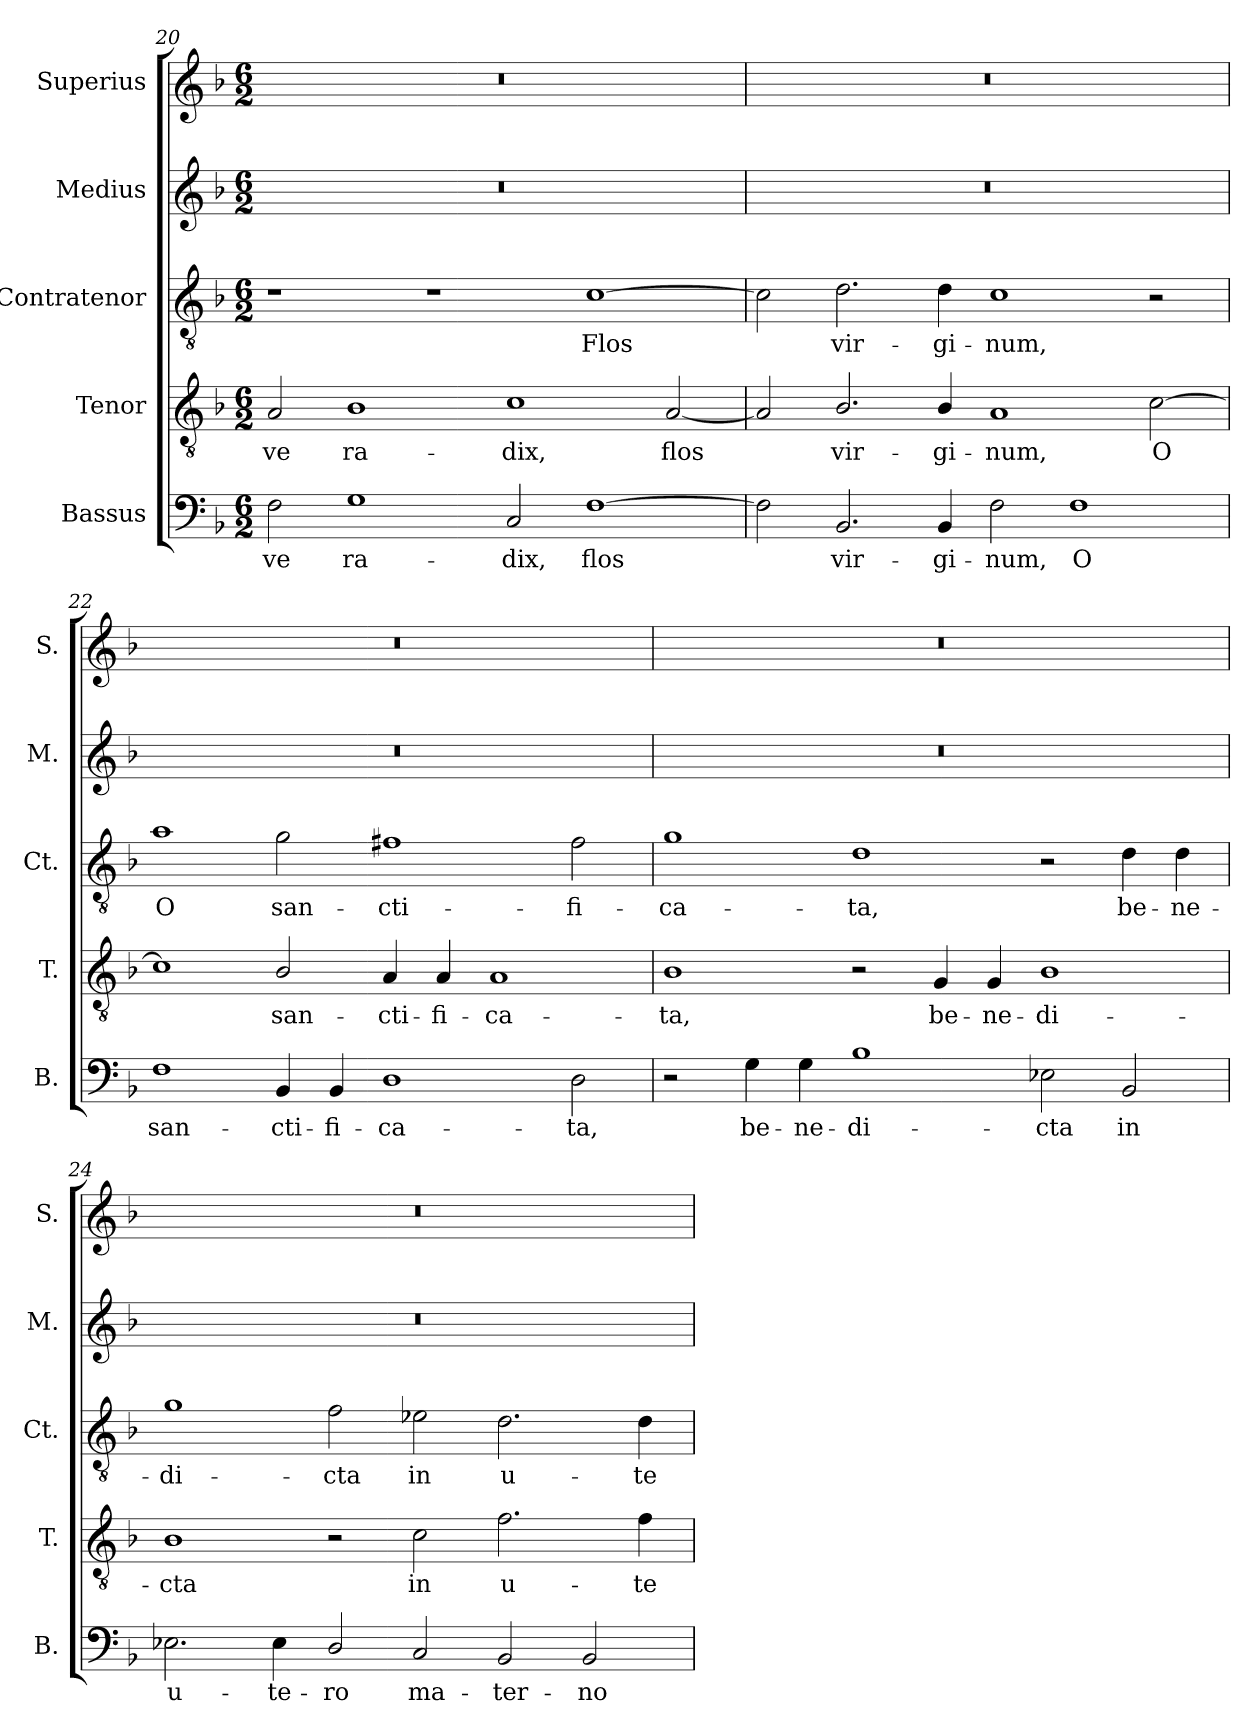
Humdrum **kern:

**kern	**text	**kern	**text	**kern	**text	**kern	**kern
*part5	*part5	*part4	*part4	*part3	*part3	*part2	*part1
*staff5	*staff5	*staff4	*staff4	*staff3	*staff3	*staff2	*staff1
*I"Bassus	*	*I"Tenor	*	*I"Contratenor	*	*I"Medius	*I"Superius
*I'B.	*	*I'T.	*	*I'Ct.	*	*I'M.	*I'S.
!!LO:LB:g=z
*clefF4	*	*clefGv2	*	*clefGv2	*	*clefG2	*clefG2
*	*	*ITrd7c12	*	*ITrd7c12	*	*	*
*k[b-]	*	*k[b-]	*	*k[b-]	*	*k[b-]	*k[b-]
*F:	*	*F:	*	*F:	*	*F:	*F:
*M6/2	*	*M6/2	*	*M6/2	*	*M6/2	*M6/2
=20	=20	=20	=20	=20	=20	=20	=20
!	!LO:LY:b:color=#000000	!	!	!	!	!	!
!	!	!	!LO:LY:b:color=#000000	!	!	!LO:N:vis=1	!LO:N:vis=1
2Fi\	-ve	2AAi/	-ve	1r	.	0.r	0.r
!	!LO:LY:b:color=#000000	!	!	!	!	!	!
!	!	!	!LO:LY:b:color=#000000	!	!	!	!
1Gi	ra-	1BB-i	ra-	.	.	.	.
.	.	.	.	1r	.	.	.
!	!LO:LY:b:color=#000000	!	!	!	!	!	!
!	!	!	!LO:LY:b:color=#000000	!	!	!	!
2Ci/	-dix,	1Ci	-dix,	.	.	.	.
!	!LO:LY:b:color=#000000	!	!	!	!	!	!
!	!	!	!	!	!LO:LY:b:color=#000000	!	!
[1Fi	flos	.	.	[1Ci	Flos	.	.
!	!	!	!LO:LY:b:color=#000000	!	!	!	!
.	.	[2AAi/	flos	.	.	.	.
=21	=21	=21	=21	=21	=21	=21	=21
!	!	!	!	!	!	!LO:N:vis=1	!LO:N:vis=1
2Fi\]	.	2AAi/]	.	2Ci\]	.	0.r	0.r
!	!LO:LY:b:color=#000000	!	!	!	!	!	!
!	!	!	!LO:LY:b:color=#000000	!	!	!	!
!	!	!	!	!	!LO:LY:b:color=#000000	!	!
2.BB-i/	vir-	2.BB-i/	vir-	2.Di\	vir-	.	.
!	!LO:LY:b:color=#000000	!	!	!	!	!	!
!	!	!	!LO:LY:b:color=#000000	!	!	!	!
!	!	!	!	!	!LO:LY:b:color=#000000	!	!
4BB-i/	-gi-	4BB-i/	-gi-	4Di\	-gi-	.	.
!	!LO:LY:b:color=#000000	!	!	!	!	!	!
!	!	!	!LO:LY:b:color=#000000	!	!	!	!
!	!	!	!	!	!LO:LY:b:color=#000000	!	!
2Fi\	-num,	1AAi	-num,	1Ci	-num,	.	.
!	!LO:LY:b:color=#000000	!	!	!	!	!	!
1Fi	O	.	.	.	.	.	.
!	!	!	!LO:LY:b:color=#000000	!	!	!	!
.	.	[2Ci\	O	2r	.	.	.
=22	=22	=22	=22	=22	=22	=22	=22
!	!LO:LY:b:color=#000000	!	!	!	!	!	!
!	!	!	!	!	!LO:LY:b:color=#000000	!LO:N:vis=1	!LO:N:vis=1
1Fi	san-	1Ci]	.	1Ai	O	0.r	0.r
!	!LO:LY:b:color=#000000	!	!	!	!	!	!
!	!	!	!LO:LY:b:color=#000000	!	!	!	!
!	!	!	!	!	!LO:LY:b:color=#000000	!	!
4BB-i/	-cti-	2BB-i/	san-	2Gi\	san-	.	.
!	!LO:LY:b:color=#000000	!	!	!	!	!	!
4BB-i/	-fi-	.	.	.	.	.	.
!	!LO:LY:b:color=#000000	!	!	!	!	!	!
!	!	!	!LO:LY:b:color=#000000	!	!	!	!
!	!	!	!	!	!LO:LY:b:color=#000000	!	!
1Di	-ca-	4AAi/	-cti-	1F#Xi	-cti-	.	.
!	!	!	!LO:LY:b:color=#000000	!	!	!	!
.	.	4AAi/	-fi-	.	.	.	.
!	!	!	!LO:LY:b:color=#000000	!	!	!	!
.	.	1AAi	-ca-	.	.	.	.
!	!LO:LY:b:color=#000000	!	!	!	!	!	!
!	!	!	!	!	!LO:LY:b:color=#000000	!	!
2Di\	-ta,	.	.	2F#i\	-fi-	.	.
!!LO:LB:g=z
=23	=23	=23	=23	=23	=23	=23	=23
!	!	!	!LO:LY:b:color=#000000	!	!	!	!
!	!	!	!	!	!LO:LY:b:color=#000000	!LO:N:vis=1	!LO:N:vis=1
2r	.	1BB-i	-ta,	1Gi	-ca-	0.r	0.r
!	!LO:LY:b:color=#000000	!	!	!	!	!	!
4Gi\	be-	.	.	.	.	.	.
!	!LO:LY:b:color=#000000	!	!	!	!	!	!
4Gi\	-ne-	.	.	.	.	.	.
!	!LO:LY:b:color=#000000	!	!	!	!	!	!
!	!	!	!	!	!LO:LY:b:color=#000000	!	!
1B-i	-di-	2r	.	1Di	-ta,	.	.
!	!	!	!LO:LY:b:color=#000000	!	!	!	!
.	.	4GGi/	be-	.	.	.	.
!	!	!	!LO:LY:b:color=#000000	!	!	!	!
.	.	4GGi/	-ne-	.	.	.	.
!	!LO:LY:b:color=#000000	!	!	!	!	!	!
!	!	!	!LO:LY:b:color=#000000	!	!	!	!
2E-Xi\	-cta	1BB-i	-di-	2r	.	.	.
!	!LO:LY:b:color=#000000	!	!	!	!	!	!
!	!	!	!	!	!LO:LY:b:color=#000000	!	!
2BB-i/	in	.	.	4Di\	be-	.	.
!	!	!	!	!	!LO:LY:b:color=#000000	!	!
.	.	.	.	4Di\	-ne-	.	.
=24	=24	=24	=24	=24	=24	=24	=24
!	!LO:LY:b:color=#000000	!	!	!	!	!	!
!	!	!	!LO:LY:b:color=#000000	!	!	!	!
!	!	!	!	!	!LO:LY:b:color=#000000	!LO:N:vis=1	!LO:N:vis=1
2.E-Xi\	u-	1BB-i	-cta	1Gi	-di-	0.r	0.r
!	!LO:LY:b:color=#000000	!	!	!	!	!	!
4E-i\	-te-	.	.	.	.	.	.
!	!LO:LY:b:color=#000000	!	!	!	!	!	!
!	!	!	!	!	!LO:LY:b:color=#000000	!	!
2Di/	-ro	2r	.	2Fi\	-cta	.	.
!	!LO:LY:b:color=#000000	!	!	!	!	!	!
!	!	!	!LO:LY:b:color=#000000	!	!	!	!
!	!	!	!	!	!LO:LY:b:color=#000000	!	!
2Ci/	ma-	2Ci\	in	2E-i\	in	.	.
!	!LO:LY:b:color=#000000	!	!	!	!	!	!
!	!	!	!LO:LY:b:color=#000000	!	!	!	!
!	!	!	!	!	!LO:LY:b:color=#000000	!	!
2BB-i/	-ter-	2.Fi\	u-	2.Di\	u-	.	.
!	!LO:LY:b:color=#000000	!	!	!	!	!	!
2BB-i/	-no	.	.	.	.	.	.
!	!	!	!LO:LY:b:color=#000000	!	!	!	!
!	!	!	!	!	!LO:LY:b:color=#000000	!	!
.	.	4Fi\	-te-	4Di\	-te-	.	.
=	=	=	=	=	=	=	=
*-	*-	*-	*-	*-	*-	*-	*-
